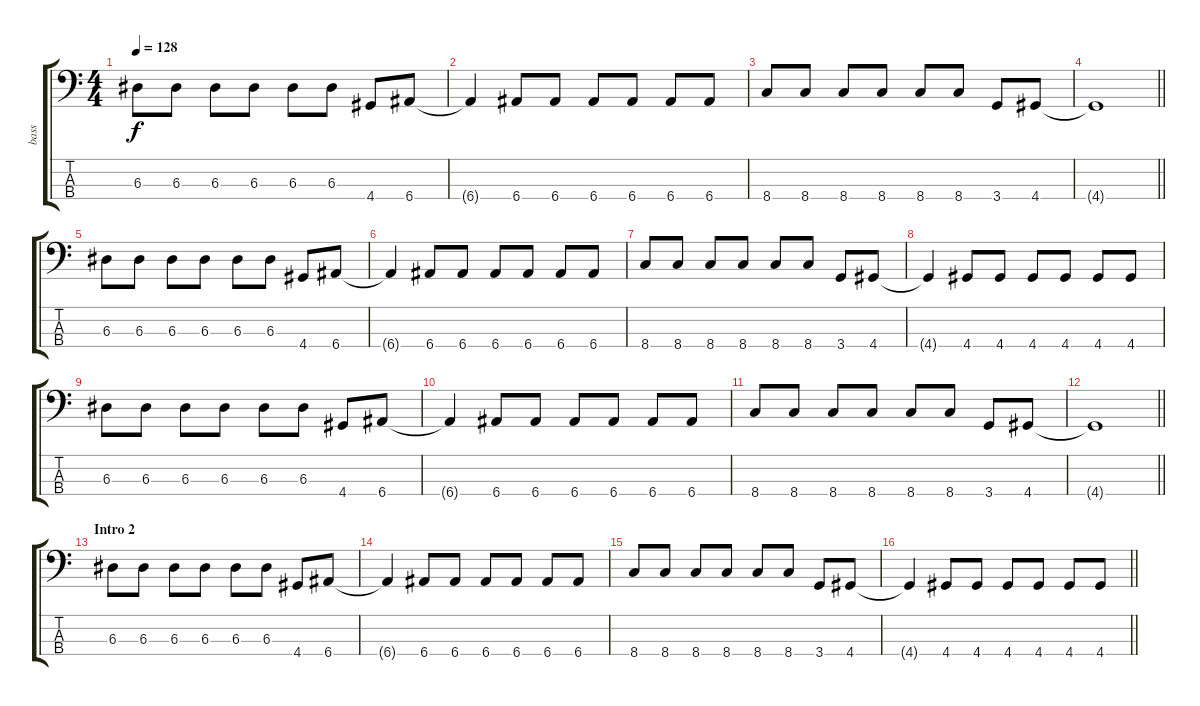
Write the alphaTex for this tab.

\track ("bass" "bass") {instrument electricbassfinger}
\staff {score tabs}
\tuning (G2 D2 A1 E1) {hide}
\ts (4 4)
\tempo 128
\clef f4
\ks c
6.3.8{dy f} 6.3.8 6.3.8 6.3.8 6.3.8 6.3.8 4.4.8 6.4.8 |
6.4{t}.4 6.4.8 6.4.8 6.4.8 6.4.8 6.4.8 6.4.8 |
8.4.8 8.4.8 8.4.8 8.4.8 8.4.8 8.4.8 3.4.8 4.4.8 |
\barLineRight lightlight
4.4{t}.1 |
6.3.8 6.3.8 6.3.8 6.3.8 6.3.8 6.3.8 4.4.8 6.4.8 |
6.4{t}.4 6.4.8 6.4.8 6.4.8 6.4.8 6.4.8 6.4.8 |
8.4.8 8.4.8 8.4.8 8.4.8 8.4.8 8.4.8 3.4.8 4.4.8 |
4.4{t}.4 4.4.8 4.4.8 4.4.8 4.4.8 4.4.8 4.4.8 |
6.3.8 6.3.8 6.3.8 6.3.8 6.3.8 6.3.8 4.4.8 6.4.8 |
6.4{t}.4 6.4.8 6.4.8 6.4.8 6.4.8 6.4.8 6.4.8 |
8.4.8 8.4.8 8.4.8 8.4.8 8.4.8 8.4.8 3.4.8 4.4.8 |
\barLineRight lightlight
4.4{t}.1 |
\section ("" "Intro 2")
6.3.8 6.3.8 6.3.8 6.3.8 6.3.8 6.3.8 4.4.8 6.4.8 |
6.4{t}.4 6.4.8 6.4.8 6.4.8 6.4.8 6.4.8 6.4.8 |
8.4.8 8.4.8 8.4.8 8.4.8 8.4.8 8.4.8 3.4.8 4.4.8 |
\barLineRight lightlight
4.4{t}.4 4.4.8 4.4.8 4.4.8 4.4.8 4.4.8 4.4.8
